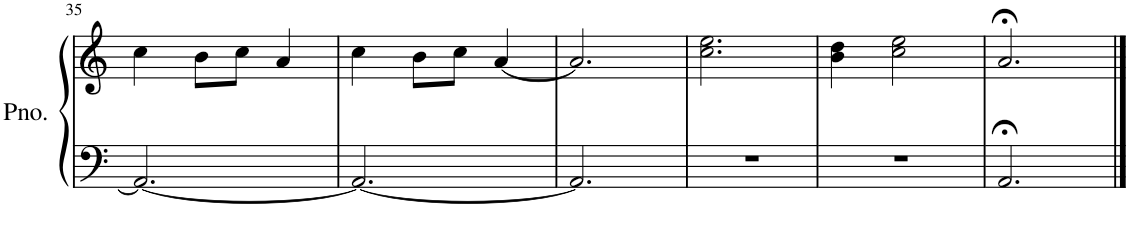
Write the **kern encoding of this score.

**kern	**kern
*part1	*part1
*staff2	*staff1
*I"Piano	*
*I'Pno.	*
!!LO:PB:g=z
*clefF4	*clefG2
*k[]	*k[]
*M3/4	*M3/4
=35	=35
2.AA/_	4cc\
.	8b\L
.	8cc\J
.	4a/
=36	=36
2.AA/_	4cc\
.	8b\L
.	8cc\J
.	[4a/
=37	=37
2.AA/]	2.a/]
=38	=38
2.r	2.cc\ 2.ee\
=39	=39
2.r	4b\ 4dd\
.	2cc\ 2ee\
=40	=40
2.AA;</	2.a;</
==	==
*-	*-
